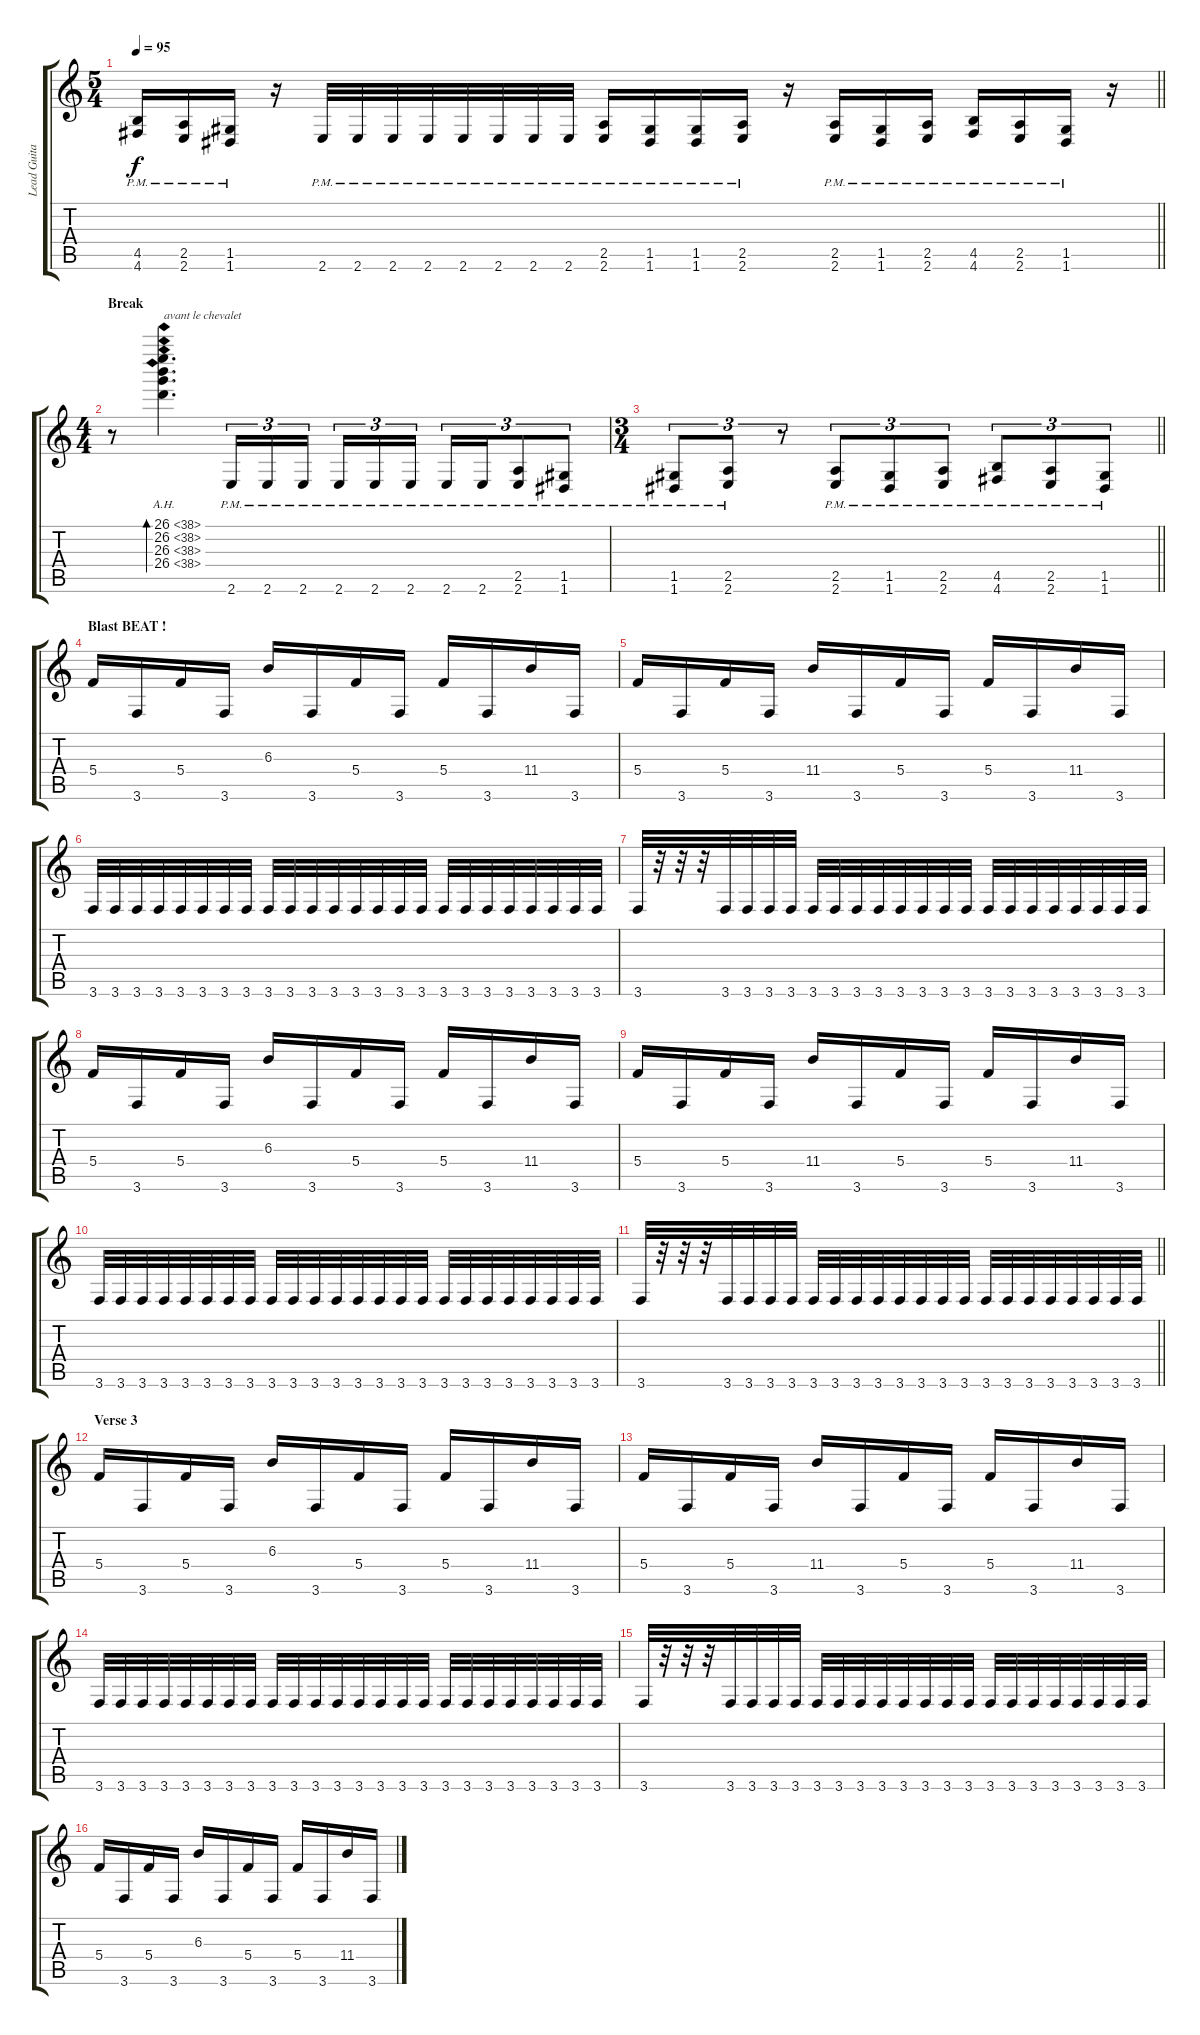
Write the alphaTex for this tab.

\track ("Lead Guitar - Christian Andreu" "Lead Guita") {instrument overdrivenguitar}
\staff {score tabs}
\tuning (D4 A3 F3 C3 G2 D2) {hide}
\ts (5 4)
\tempo 95
\clef g2
\barLineRight lightlight
\ks c
(4.5{pm} 4.6{pm}).16{dy f} (2.5{pm} 2.6{pm}).16 (1.5{pm} 1.6{pm}).16 r.16 2.6{pm}.32 2.6{pm}.32 2.6{pm}.32 2.6{pm}.32 2.6{pm}.32 2.6{pm}.32 2.6{pm}.32 2.6{pm}.32 (2.5{pm} 2.6{pm}).16 (1.5{pm} 1.6{pm}).16 (1.5{pm} 1.6).16 (2.5{pm} 2.6{pm}).16 r.16 (2.5{pm} 2.6{pm}).16 (1.5{pm} 1.6{pm}).16 (2.5{pm} 2.6{pm}).16 (4.5{pm} 4.6{pm}).16 (2.5{pm} 2.6{pm}).16 (1.5{pm} 1.6{pm}).16 r.16 |
\ts (4 4)
\section ("" "Break")
r.8 (26.1{ah 12} 26.2{ah 12} 26.3{ah 12} 26.4{ah 12}).4{d bd 120 txt "avant le chevalet" instrument electricguitarclean} 2.6{pm}.16{tu (3 2) instrument distortionguitar} 2.6{pm}.16{tu (3 2)} 2.6{pm}.16{tu (3 2) beam splitsecondary} 2.6{pm}.16{tu (3 2)} 2.6{pm}.16{tu (3 2)} 2.6{pm}.16{tu (3 2)} 2.6{pm}.16{tu (3 2)} 2.6{pm}.16{tu (3 2)} (2.5{pm} 2.6{pm}).8{tu (3 2)} (1.5{pm} 1.6{pm}).8{tu (3 2)} |
\ts (3 4)
\barLineRight lightlight
(1.5{pm} 1.6).8{tu (3 2)} (2.5{pm} 2.6{pm}).8{tu (3 2)} r.8{tu (3 2)} (2.5{pm} 2.6{pm}).8{tu (3 2)} (1.5{pm} 1.6{pm}).8{tu (3 2)} (2.5{pm} 2.6{pm}).8{tu (3 2)} (4.5{pm} 4.6{pm}).8{tu (3 2)} (2.5{pm} 2.6{pm}).8{tu (3 2)} (1.5{pm} 1.6{pm}).8{tu (3 2)} |
\section ("" "Blast BEAT !")
5.4.16 3.6.16 5.4.16 3.6.16 6.3.16 3.6.16 5.4.16 3.6.16 5.4.16 3.6.16 11.4.16 3.6.16 |
5.4.16 3.6.16 5.4.16 3.6.16 11.4.16 3.6.16 5.4.16 3.6.16 5.4.16 3.6.16 11.4.16 3.6.16 |
3.6.32 3.6.32 3.6.32 3.6.32 3.6.32 3.6.32 3.6.32 3.6.32 3.6.32 3.6.32 3.6.32 3.6.32 3.6.32 3.6.32 3.6.32 3.6.32 3.6.32 3.6.32 3.6.32 3.6.32 3.6.32 3.6.32 3.6.32 3.6.32 |
3.6.32 r.32 r.32 r.32 3.6.32 3.6.32 3.6.32 3.6.32 3.6.32 3.6.32 3.6.32 3.6.32 3.6.32 3.6.32 3.6.32 3.6.32 3.6.32 3.6.32 3.6.32 3.6.32 3.6.32 3.6.32 3.6.32 3.6.32 |
5.4.16 3.6.16 5.4.16 3.6.16 6.3.16 3.6.16 5.4.16 3.6.16 5.4.16 3.6.16 11.4.16 3.6.16 |
5.4.16 3.6.16 5.4.16 3.6.16 11.4.16 3.6.16 5.4.16 3.6.16 5.4.16 3.6.16 11.4.16 3.6.16 |
3.6.32 3.6.32 3.6.32 3.6.32 3.6.32 3.6.32 3.6.32 3.6.32 3.6.32 3.6.32 3.6.32 3.6.32 3.6.32 3.6.32 3.6.32 3.6.32 3.6.32 3.6.32 3.6.32 3.6.32 3.6.32 3.6.32 3.6.32 3.6.32 |
\barLineRight lightlight
3.6.32 r.32 r.32 r.32 3.6.32 3.6.32 3.6.32 3.6.32 3.6.32 3.6.32 3.6.32 3.6.32 3.6.32 3.6.32 3.6.32 3.6.32 3.6.32 3.6.32 3.6.32 3.6.32 3.6.32 3.6.32 3.6.32 3.6.32 |
\section ("" "Verse 3")
5.4.16 3.6.16 5.4.16 3.6.16 6.3.16 3.6.16 5.4.16 3.6.16 5.4.16 3.6.16 11.4.16 3.6.16 |
5.4.16 3.6.16 5.4.16 3.6.16 11.4.16 3.6.16 5.4.16 3.6.16 5.4.16 3.6.16 11.4.16 3.6.16 |
3.6.32 3.6.32 3.6.32 3.6.32 3.6.32 3.6.32 3.6.32 3.6.32 3.6.32 3.6.32 3.6.32 3.6.32 3.6.32 3.6.32 3.6.32 3.6.32 3.6.32 3.6.32 3.6.32 3.6.32 3.6.32 3.6.32 3.6.32 3.6.32 |
3.6.32 r.32 r.32 r.32 3.6.32 3.6.32 3.6.32 3.6.32 3.6.32 3.6.32 3.6.32 3.6.32 3.6.32 3.6.32 3.6.32 3.6.32 3.6.32 3.6.32 3.6.32 3.6.32 3.6.32 3.6.32 3.6.32 3.6.32 |
5.4.16 3.6.16 5.4.16 3.6.16 6.3.16 3.6.16 5.4.16 3.6.16 5.4.16 3.6.16 11.4.16 3.6.16
